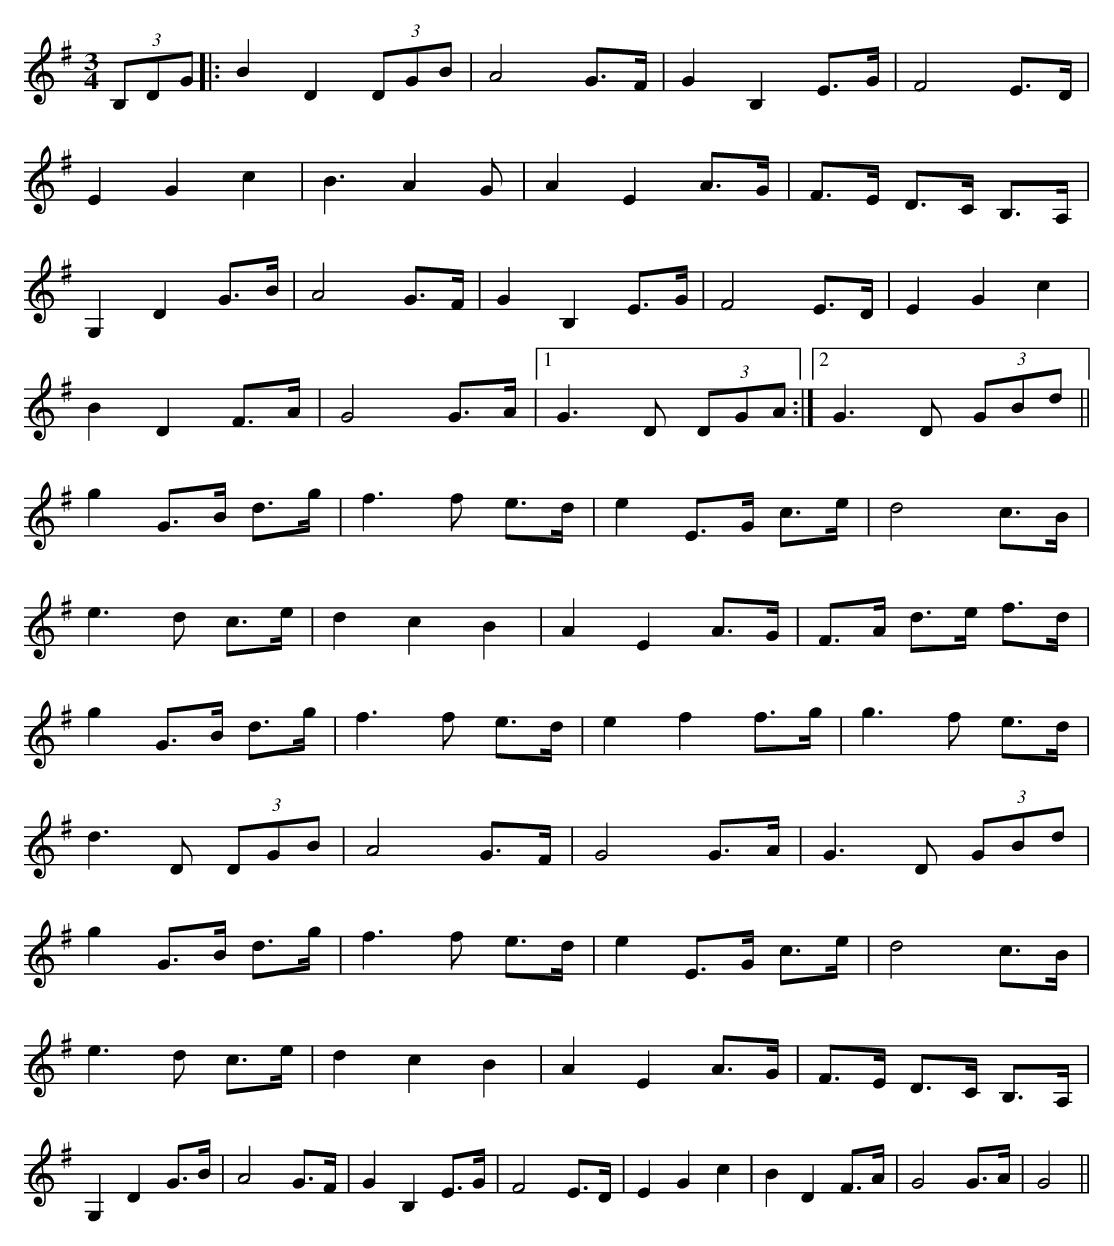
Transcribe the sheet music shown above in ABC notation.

X:1
M:3/4
K:G
(3B,DG|:B2D2 (3DGB|A4 G>F|G2B,2 E>G|F4 E>D|
E2G2c2|B3A2G|A2E2A>G|F>E D>C B,>A,|
G,2D2G>B|A4G>F|G2B,2E>G|F4 E>D|E2G2c2|
B2D2 F>A|G4 G>A|1 G3 D (3DGA:|2 G3 D (3GBd||
g2G>B d>g|f3 f e>d|e2 E>G c>e|d4 c>B|
e3 d c>e|d2c2B2|A2 E2 A>G|F>A d>e f>d|
g2G>B d>g|f3 f e>d|e2f2f>g|g3f e>d|
d3 D (3DGB|A4 G>F|G4 G>A|G3 D (3GBd|
g2G>B d>g|f3 f e>d|e2 E>G c>e|d4 c>B|
e3 d c>e|d2c2B2|A2 E2 A>G|F>E D>C B,>A,|
G,2D2G>B|A4G>F|G2B,2E>G|F4 E>D|E2G2 c2|B2D2F>A|G4 G>A|G4||
